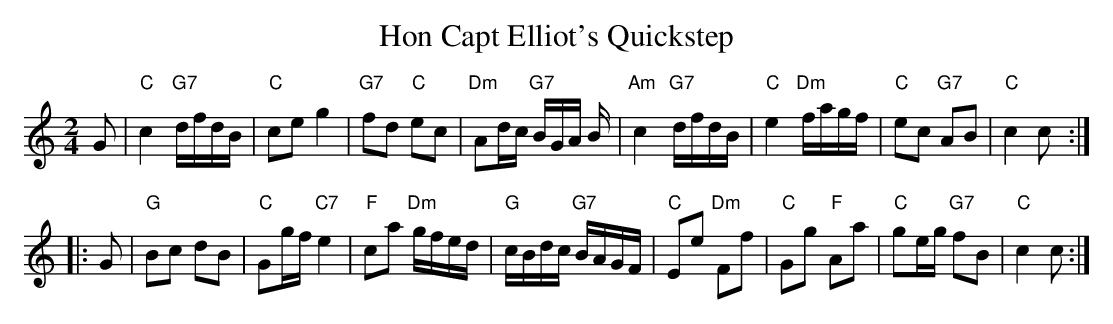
X:1
T: Hon Capt Elliot's Quickstep
M: 2/4
L: 1/8
K: C
G \
| "C"c2 "G7"d/f/d/B/ | "C"ce g2 | "G7"fd "C"ec | "Dm"Ad/c/ "G7"B/G/A/ B/ \
| "Am"c2 "G7"d/f/d/B/ |  "C"e2 "Dm"f/a/g/f/ |  "C"ec "G7"AB | "C"c2 c :|
|: G \
| "G"Bc dB | "C"Gg/f/ "C7"e2 | "F"ca "Dm"g/f/e/d/ |  "G"c/B/d/c/ "G7"B/A/G/F/ \
| "C"Ee "Dm"Ff | "C"Gg "F"Aa | "C"ge/g/ "G7"fB | "C"c2 c :|
